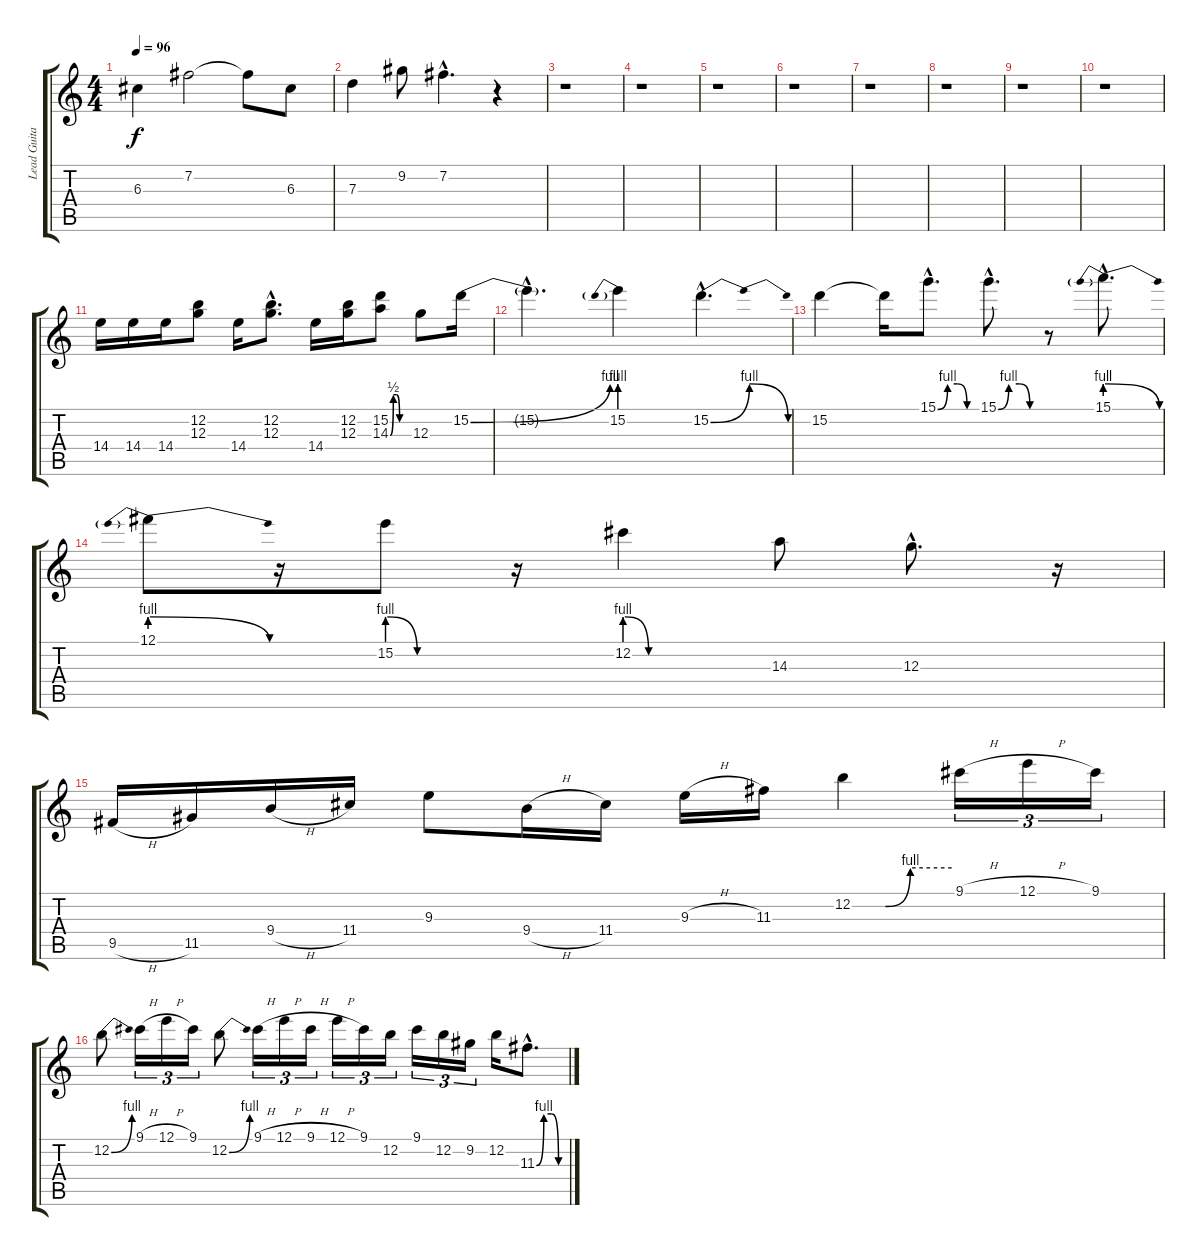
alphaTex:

\track ("Lead Guitar" "Lead Guita") {instrument distortionguitar}
\staff {score tabs}
\tuning (E4 B3 G3 D3 A2 E2) {hide}
\ts (4 4)
\tempo 96
\clef g2
\ks c
6.3.4{dy f} 7.2.2 7.2{t}.8 6.3.8 |
7.3.4 9.2.8 7.2{hac}.4{d} r.4 |
r.1 |
r.1 |
r.1 |
r.1 |
r.1 |
r.1 |
r.1 |
r.1 |
14.4.16{volume 16} 14.4.16 14.4.16 (12.2 12.3).8 14.4.16 (12.2{hac} 12.3{hac}).8{d} 14.4.16 (12.2 12.3).16 (15.2 14.3{be (custom 0 0 10 2 20 2 30 0 45 0 60 0)}).8 12.3.8 15.2{be (bend 0 0 60 4)}.16 |
15.2{hac t}.4{d} 15.2{be (prebend 0 4 60 4)}.4 15.2{be (bendrelease 0 0 10 4 15 4 60 0) hac}.4{d} |
15.2.4 15.2{t}.16 15.1{be (custom 0 0 15 4 30 4 45 0 60 0) hac}.8{d} 15.1{be (custom 0 0 15 4 30 4 45 0 60 0) hac}.8{d} r.8 15.1{be (prebendrelease 0 4 60 0) hac}.8{d} |
12.1{be (prebendrelease 0 4 60 0)}.8 r.16 15.2{be (custom 0 4 15 0 20 0 40 0 60 0)}.8 r.16 12.2{be (custom 0 4 10 0 20 0 40 0 60 0)}.4 14.3.8 12.3{hac}.8{d} r.16 |
9.5{h}.16 11.5.16 9.4{h}.16 11.4.16 9.3.8 9.4{h}.16 11.4.16 9.3{h}.16 11.3.16 12.2{be (custom 0 0 15 0 20 0 35 4 60 4)}.4 9.1{h}.16{tu (3 2)} 12.1{h}.16{tu (3 2)} 9.1.16{tu (3 2)} |
12.2{be (bend 0 0 60 4)}.8 9.1{h}.16{tu (3 2)} 12.1{h}.16{tu (3 2)} 9.1.16{tu (3 2)} 12.2{be (bend 0 0 60 4)}.8 9.1{h}.16{tu (3 2)} 12.1{h}.16{tu (3 2)} 9.1{h}.16{tu (3 2)} 12.1{h}.16{tu (3 2)} 9.1.16{tu (3 2)} 12.2.16{tu (3 2)} 9.1.16{tu (3 2)} 12.2.16{tu (3 2)} 9.2.16{tu (3 2)} 12.2.16 11.3{be (custom 0 0 15 4 30 4 45 0 60 0) hac}.8{d}
